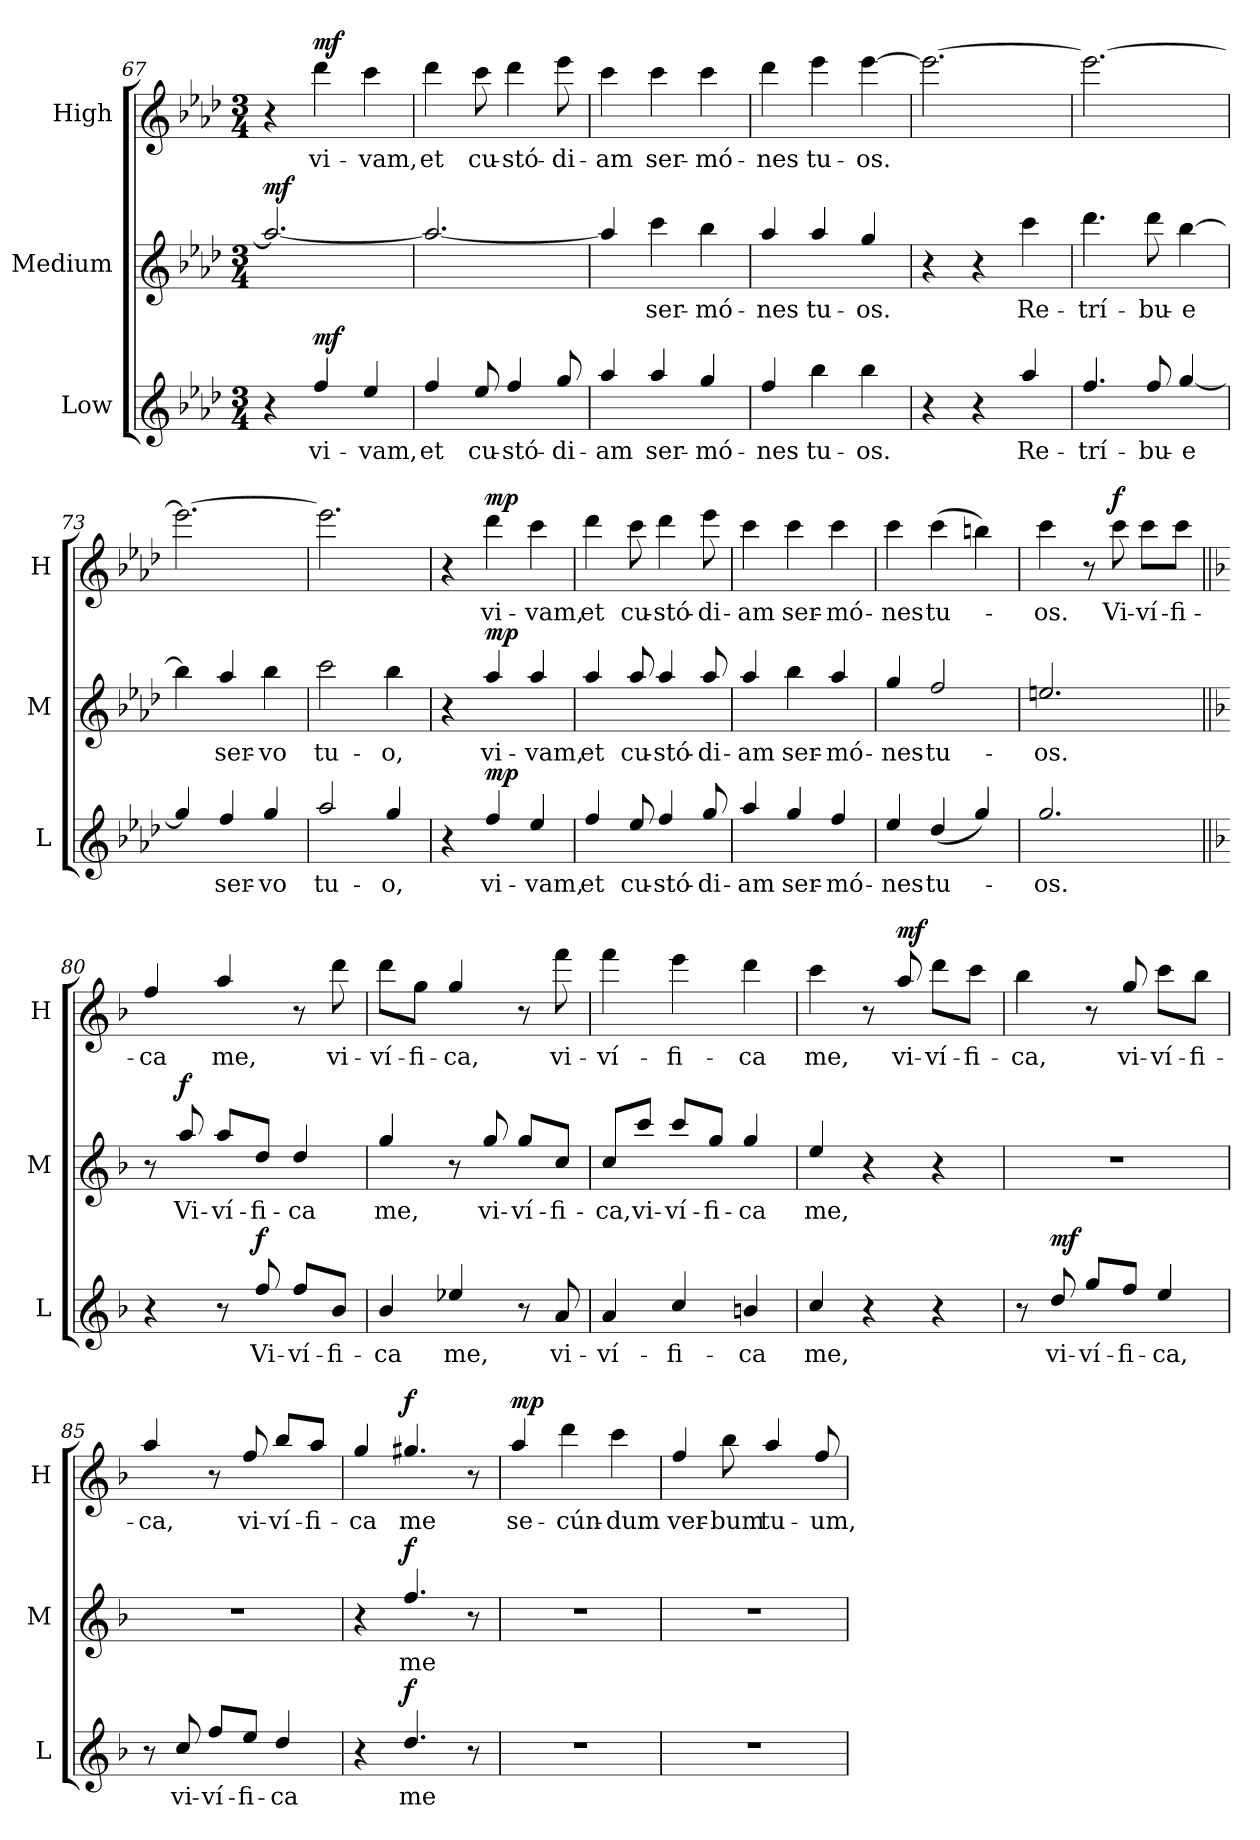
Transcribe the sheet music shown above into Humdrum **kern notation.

**kern	**text	**dynam	**kern	**text	**dynam	**kern	**text	**dynam
*part3	*part3	*part3	*part2	*part2	*part2	*part1	*part1	*part1
*staff3	*staff3	*staff3	*staff2	*staff2	*staff2	*staff1	*staff1	*staff1
*I"Low	*	*	*I"Medium	*	*	*I"High	*	*
*I'L	*	*	*I'M	*	*	*I'H	*	*
*clefG2	*	*	*clefG2	*	*	*clefG2	*	*
*ITrd7c12	*	*	*ITrd7c12	*	*	*ITrd7c12	*	*
*k[b-e-a-d-]	*	*	*k[b-e-a-d-]	*	*	*k[b-e-a-d-]	*	*
*A-:	*	*	*A-:	*	*	*A-:	*	*
*M3/4	*	*	*M3/4	*	*	*M3/4	*	*
=67	=67	=67	=67	=67	=67	=67	=67	=67
!	!	!	!	!	!LO:DY:a	!	!	!
4r	.	.	2.a-/_	.	mf	4r	.	.
!	!LO:LY:b	!LO:DY:a	!	!	!	!	!LO:LY:b	!LO:DY:a
4f/	vi-	mf	.	.	.	4dd-\	vi-	mf
!	!LO:LY:b	!	!	!	!	!	!LO:LY:b	!
4e-/	-vam,	.	.	.	.	4cc\	-vam,	.
!!LO:LB:g=z
=68	=68	=68	=68	=68	=68	=68	=68	=68
!	!LO:LY:b	!	!	!	!	!	!LO:LY:b	!
4f/	et	.	2.a-/_	.	.	4dd-\	et	.
!	!LO:LY:b	!	!	!	!	!	!LO:LY:b	!
8e-/	cu-	.	.	.	.	8cc\	cu-	.
!	!LO:LY:b	!	!	!	!	!	!LO:LY:b	!
4f/	-stó-	.	.	.	.	4dd-\	-stó-	.
!	!LO:LY:b	!	!	!	!	!	!LO:LY:b	!
8g/	-di-	.	.	.	.	8ee-\	-di-	.
=69	=69	=69	=69	=69	=69	=69	=69	=69
!	!LO:LY:b	!	!	!	!	!	!LO:LY:b	!
4a-/	-am	.	4a-/]	.	.	4cc\	-am	.
!	!LO:LY:b	!	!	!LO:LY:b	!	!	!LO:LY:b	!
4a-/	ser-	.	4cc\	ser-	.	4cc\	ser-	.
!	!LO:LY:b	!	!	!LO:LY:b	!	!	!LO:LY:b	!
4g/	-mó-	.	4b-\	-mó-	.	4cc\	-mó-	.
=70	=70	=70	=70	=70	=70	=70	=70	=70
!	!LO:LY:b	!	!	!LO:LY:b	!	!	!LO:LY:b	!
4f/	-nes	.	4a-/	-nes	.	4dd-\	-nes	.
!	!LO:LY:b	!	!	!LO:LY:b	!	!	!LO:LY:b	!
4b-\	tu-	.	4a-/	tu-	.	4ee-\	tu-	.
!	!LO:LY:b	!	!	!LO:LY:b	!	!	!LO:LY:b	!
4b-\	-os.	.	4g/	-os.	.	[4ee-\	-os.	.
=71	=71	=71	=71	=71	=71	=71	=71	=71
4r	.	.	4r	.	.	2.ee-\_	.	.
4r	.	.	4r	.	.	.	.	.
!	!LO:LY:b	!	!	!LO:LY:b	!	!	!	!
4a-/	Re-	.	4cc\	Re-	.	.	.	.
=72	=72	=72	=72	=72	=72	=72	=72	=72
!	!LO:LY:b	!	!	!LO:LY:b	!	!	!	!
4.f/	-trí-	.	4.dd-\	-trí-	.	2.ee-\_	.	.
!	!LO:LY:b	!	!	!LO:LY:b	!	!	!	!
8f/	-bu-	.	8dd-\	-bu-	.	.	.	.
!	!LO:LY:b	!	!	!LO:LY:b	!	!	!	!
[4g/	-e	.	[4b-\	-e	.	.	.	.
=73	=73	=73	=73	=73	=73	=73	=73	=73
4g/]	.	.	4b-\]	.	.	2.ee-\_	.	.
!	!LO:LY:b	!	!	!LO:LY:b	!	!	!	!
4f/	ser-	.	4a-/	ser-	.	.	.	.
!	!LO:LY:b	!	!	!LO:LY:b	!	!	!	!
4g/	-vo	.	4b-\	-vo	.	.	.	.
=74	=74	=74	=74	=74	=74	=74	=74	=74
!	!LO:LY:b	!	!	!LO:LY:b	!	!	!	!
2a-/	tu-	.	2cc\	tu-	.	2.ee-\]	.	.
!	!LO:LY:b	!	!	!LO:LY:b	!	!	!	!
4g/	-o,	.	4b-\	-o,	.	.	.	.
=75	=75	=75	=75	=75	=75	=75	=75	=75
4r	.	.	4r	.	.	4r	.	.
!	!LO:LY:b	!LO:DY:a	!	!LO:LY:b	!LO:DY:a	!	!LO:LY:b	!LO:DY:a
4f/	vi-	mp	4a-/	vi-	mp	4dd-\	vi-	mp
!	!LO:LY:b	!	!	!LO:LY:b	!	!	!LO:LY:b	!
4e-/	-vam,	.	4a-/	-vam,	.	4cc\	-vam,	.
!!LO:LB:g=z
=76	=76	=76	=76	=76	=76	=76	=76	=76
!	!LO:LY:b	!	!	!LO:LY:b	!	!	!LO:LY:b	!
4f/	et	.	4a-/	et	.	4dd-\	et	.
!	!LO:LY:b	!	!	!LO:LY:b	!	!	!LO:LY:b	!
8e-/	cu-	.	8a-/	cu-	.	8cc\	cu-	.
!	!LO:LY:b	!	!	!LO:LY:b	!	!	!LO:LY:b	!
4f/	-stó-	.	4a-/	-stó-	.	4dd-\	-stó-	.
!	!LO:LY:b	!	!	!LO:LY:b	!	!	!LO:LY:b	!
8g/	-di-	.	8a-/	-di-	.	8ee-\	-di-	.
=77	=77	=77	=77	=77	=77	=77	=77	=77
!	!LO:LY:b	!	!	!LO:LY:b	!	!	!LO:LY:b	!
4a-/	-am	.	4a-/	-am	.	4cc\	-am	.
!	!LO:LY:b	!	!	!LO:LY:b	!	!	!LO:LY:b	!
4g/	ser-	.	4b-\	ser-	.	4cc\	ser-	.
!	!LO:LY:b	!	!	!LO:LY:b	!	!	!LO:LY:b	!
4f/	-mó-	.	4a-/	-mó-	.	4cc\	-mó-	.
=78	=78	=78	=78	=78	=78	=78	=78	=78
!	!LO:LY:b	!	!	!LO:LY:b	!	!	!LO:LY:b	!
4e-/	-nes	.	4g/	-nes	.	4cc\	-nes	.
!	!LO:LY:b	!	!	!LO:LY:b	!	!	!LO:LY:b	!
(<4d-/	tu-	.	2f/	tu-	.	(>4cc\	tu-	.
4g/)	.	.	.	.	.	4bn\)	.	.
=79	=79	=79	=79	=79	=79	=79	=79	=79
!	!LO:LY:b	!	!	!LO:LY:b	!	!	!LO:LY:b	!
2.g/	-os.	.	2.en/	-os.	.	4cc\	-os.	.
.	.	.	.	.	.	8r	.	.
!	!	!	!	!	!	!	!LO:LY:b	!LO:DY:a
.	.	.	.	.	.	8cc\	Vi-	f
!	!	!	!	!	!	!	!LO:LY:b	!
.	.	.	.	.	.	8cc\L	-ví-	.
!	!	!	!	!	!	!	!LO:LY:b	!
.	.	.	.	.	.	8cc\J	-fi-	.
=80||	=80||	=80||	=80||	=80||	=80||	=80||	=80||	=80||
*k[b-]	*	*	*k[b-]	*	*	*k[b-]	*	*
*F:	*	*	*F:	*	*	*F:	*	*
!	!	!	!	!	!	!	!LO:LY:b	!
4r	.	.	8r	.	.	4f/	-ca	.
!	!	!	!	!LO:LY:b	!LO:DY:a	!	!	!
.	.	.	8a/	Vi-	f	.	.	.
!	!	!	!	!LO:LY:b	!	!	!LO:LY:b	!
8r	.	.	8a/L	-ví-	.	4a/	me,	.
!	!LO:LY:b	!LO:DY:a	!	!LO:LY:b	!	!	!	!
8f/	Vi-	f	8d/J	-fi-	.	.	.	.
!	!LO:LY:b	!	!	!LO:LY:b	!	!	!	!
8f/L	-ví-	.	4d/	-ca	.	8r	.	.
!	!LO:LY:b	!	!	!	!	!	!LO:LY:b	!
8B-/J	-fi-	.	.	.	.	8dd\	vi-	.
=81	=81	=81	=81	=81	=81	=81	=81	=81
!	!LO:LY:b	!	!	!LO:LY:b	!	!	!LO:LY:b	!
4B-/	-ca	.	4g/	me,	.	8dd\L	-ví-	.
!	!	!	!	!	!	!	!LO:LY:b	!
.	.	.	.	.	.	8g\J	-fi-	.
!	!LO:LY:b	!	!	!	!	!	!LO:LY:b	!
4e-X/	me,	.	8r	.	.	4g/	-ca,	.
!	!	!	!	!LO:LY:b	!	!	!	!
.	.	.	8g/	vi-	.	.	.	.
!	!	!	!	!LO:LY:b	!	!	!	!
8r	.	.	8g/L	-ví-	.	8r	.	.
!	!LO:LY:b	!	!	!LO:LY:b	!	!	!LO:LY:b	!
8A/	vi-	.	8c/J	-fi-	.	8ff\	vi-	.
!!LO:PB:g=z
=82	=82	=82	=82	=82	=82	=82	=82	=82
!	!LO:LY:b	!	!	!LO:LY:b	!	!	!LO:LY:b	!
4A/	-ví-	.	8c/L	-ca,	.	4ff\	-ví-	.
!	!	!	!	!LO:LY:b	!	!	!	!
.	.	.	8cc/J	vi-	.	.	.	.
!	!LO:LY:b	!	!	!LO:LY:b	!	!	!LO:LY:b	!
4c/	-fi-	.	8cc/L	-ví-	.	4ee\	-fi-	.
!	!	!	!	!LO:LY:b	!	!	!	!
.	.	.	8g/J	-fi-	.	.	.	.
!	!LO:LY:b	!	!	!LO:LY:b	!	!	!LO:LY:b	!
4Bn/	-ca	.	4g/	-ca	.	4dd\	-ca	.
=83	=83	=83	=83	=83	=83	=83	=83	=83
!	!LO:LY:b	!	!	!LO:LY:b	!	!	!LO:LY:b	!
4c/	me,	.	4e/	me,	.	4cc\	me,	.
4r	.	.	4r	.	.	8r	.	.
!	!	!	!	!	!	!	!LO:LY:b	!LO:DY:a
.	.	.	.	.	.	8a/	vi-	mf
!	!	!	!	!	!	!	!LO:LY:b	!
4r	.	.	4r	.	.	8dd\L	-ví-	.
!	!	!	!	!	!	!	!LO:LY:b	!
.	.	.	.	.	.	8cc\J	-fi-	.
=84	=84	=84	=84	=84	=84	=84	=84	=84
!	!	!	!	!	!	!	!LO:LY:b	!
8r	.	.	2.r	.	.	4b-\	-ca,	.
!	!LO:LY:b	!LO:DY:a	!	!	!	!	!	!
8d/	vi-	mf	.	.	.	.	.	.
!	!LO:LY:b	!	!	!	!	!	!	!
8g/L	-ví-	.	.	.	.	8r	.	.
!	!LO:LY:b	!	!	!	!	!	!LO:LY:b	!
8f/J	-fi-	.	.	.	.	8g/	vi-	.
!	!LO:LY:b	!	!	!	!	!	!LO:LY:b	!
4e/	-ca,	.	.	.	.	8cc\L	-ví-	.
!	!	!	!	!	!	!	!LO:LY:b	!
.	.	.	.	.	.	8b-\J	-fi-	.
=85	=85	=85	=85	=85	=85	=85	=85	=85
!	!	!	!	!	!	!	!LO:LY:b	!
8r	.	.	2.r	.	.	4a/	-ca,	.
!	!LO:LY:b	!	!	!	!	!	!	!
8c/	vi-	.	.	.	.	.	.	.
!	!LO:LY:b	!	!	!	!	!	!	!
8f/L	-ví-	.	.	.	.	8r	.	.
!	!LO:LY:b	!	!	!	!	!	!LO:LY:b	!
8e/J	-fi-	.	.	.	.	8f/	vi-	.
!	!LO:LY:b	!	!	!	!	!	!LO:LY:b	!
4d/	-ca	.	.	.	.	8b-/L	-ví-	.
!	!	!	!	!	!	!	!LO:LY:b	!
.	.	.	.	.	.	8a/J	-fi-	.
=86	=86	=86	=86	=86	=86	=86	=86	=86
!	!	!	!	!	!	!	!LO:LY:b	!
4r	.	.	4r	.	.	4g</	-ca	.
!	!LO:LY:b	!LO:DY:a	!	!LO:LY:b	!LO:DY:a	!	!LO:LY:b	!LO:DY:a
4.d/	me	f	4.f/	me	f	4.g#X/	me	f
8r	.	.	8r	.	.	8r	.	.
=87	=87	=87	=87	=87	=87	=87	=87	=87
!	!	!	!	!	!	!	!LO:LY:b	!LO:DY:a
2.r	.	.	2.r	.	.	4a/	se-	mp
!	!	!	!	!	!	!	!LO:LY:b	!
.	.	.	.	.	.	4dd\	-cún-	.
!	!	!	!	!	!	!	!LO:LY:b	!
.	.	.	.	.	.	4cc\	-dum	.
=88	=88	=88	=88	=88	=88	=88	=88	=88
!	!	!	!	!	!	!	!LO:LY:b	!
2.r	.	.	2.r	.	.	4f/	ver-	.
!	!	!	!	!	!	!	!LO:LY:b	!
.	.	.	.	.	.	8b-\	-bum	.
!	!	!	!	!	!	!	!LO:LY:b	!
.	.	.	.	.	.	4a/	tu-	.
!	!	!	!	!	!	!	!LO:LY:b	!
.	.	.	.	.	.	8f/	-um,	.
=	=	=	=	=	=	=	=	=
*-	*-	*-	*-	*-	*-	*-	*-	*-
